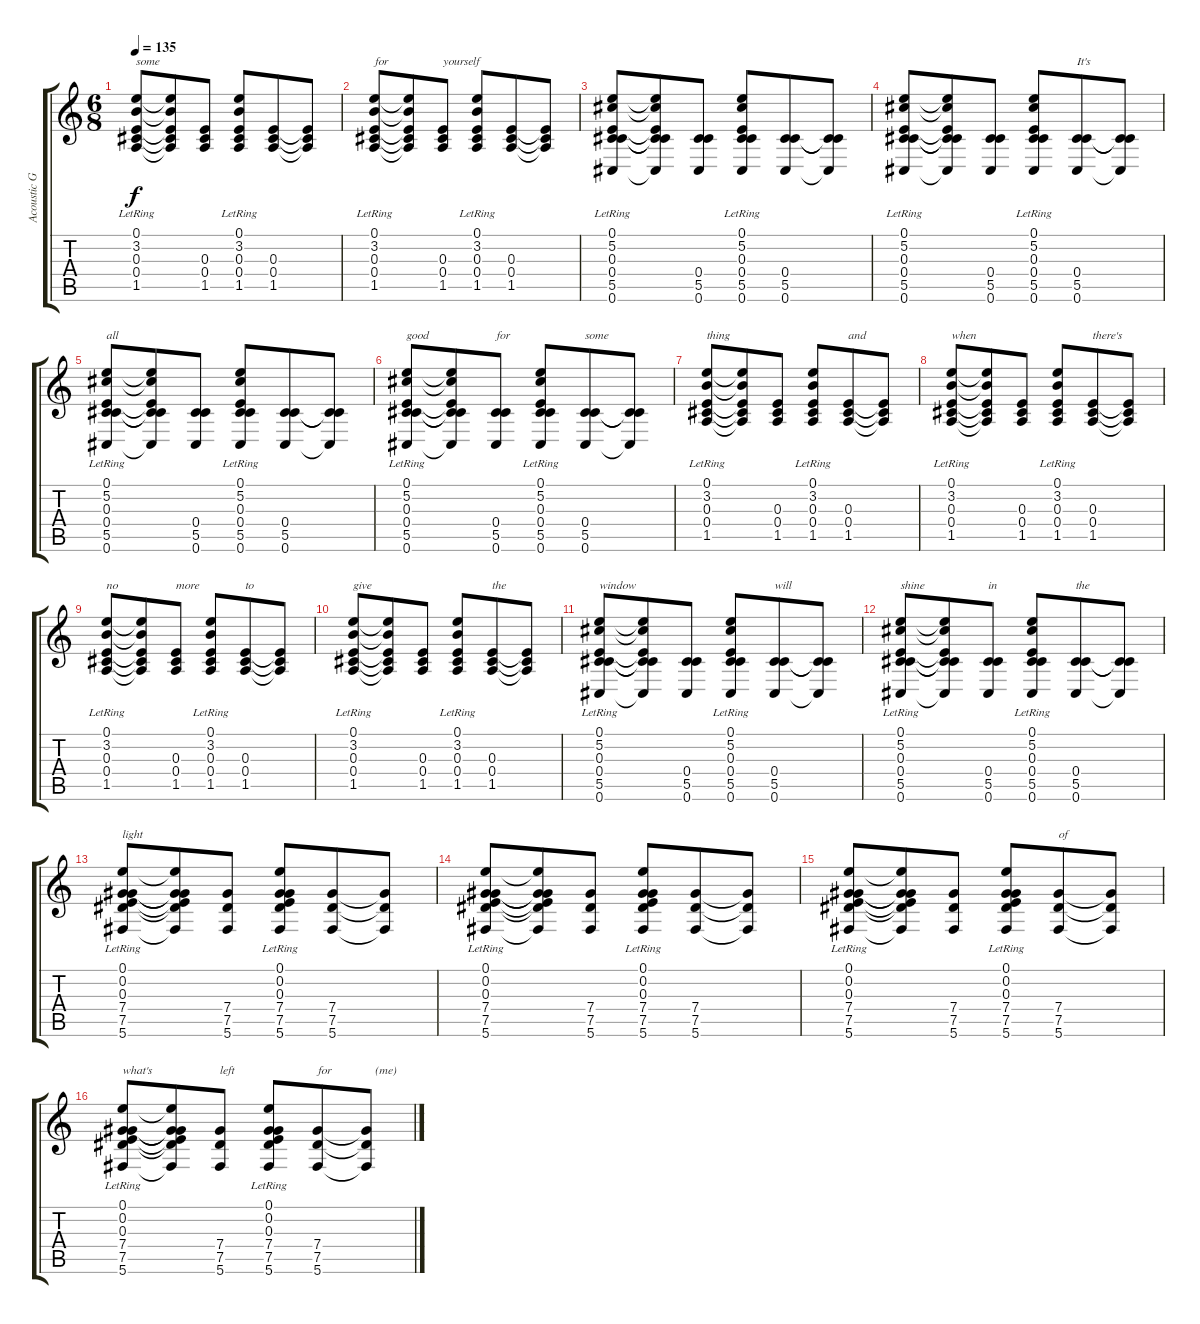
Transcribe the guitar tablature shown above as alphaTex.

\track ("Acoustic Guitar" "Acoustic G") {instrument acousticguitarsteel}
\staff {score tabs}
\tuning (E4 Ab3 E3 Db3 Ab2 Db2) {hide}
\ts (6 8)
\tempo 135
\clef g2
\ks c
(0.1{lr} 3.2{lr} 0.3 0.4 1.5).8{txt "some" dy f} (0.1{t} 3.2{t} 0.3{t} 0.4{t} 1.5{t}).8 (0.3 0.4 1.5).8 (0.1{lr} 3.2{lr} 0.3 0.4 1.5).8 (0.3 0.4 1.5).8 (0.3{t} 0.4{t} 1.5{t}).8 |
(0.1{lr} 3.2{lr} 0.3 0.4 1.5).8{txt "for"} (0.1{t} 3.2{t} 0.3{t} 0.4{t} 1.5{t}).8 (0.3 0.4 1.5).8{txt "yourself"} (0.1{lr} 3.2{lr} 0.3 0.4 1.5).8 (0.3 0.4 1.5).8 (0.3{t} 0.4{t} 1.5{t}).8 |
(0.1{lr} 5.2{lr} 0.3{lr} 0.4 5.5 0.6).8 (0.1{t} 5.2{t} 0.3{t} 0.4{t} 5.5{t} 0.6{t}).8 (0.4 5.5 0.6).8 (0.1{lr} 5.2{lr} 0.3{lr} 0.4 5.5 0.6).8 (0.4 5.5 0.6).8 (0.4{t} 5.5{t} 0.6{t}).8 |
(0.1{lr} 5.2{lr} 0.3{lr} 0.4 5.5 0.6).8 (0.1{t} 5.2{t} 0.3{t} 0.4{t} 5.5{t} 0.6{t}).8 (0.4 5.5 0.6).8 (0.1{lr} 5.2{lr} 0.3{lr} 0.4 5.5 0.6).8 (0.4 5.5 0.6).8{txt "It's"} (0.4{t} 5.5{t} 0.6{t}).8 |
(0.1{lr} 5.2{lr} 0.3{lr} 0.4 5.5 0.6).8{txt "all"} (0.1{t} 5.2{t} 0.3{t} 0.4{t} 5.5{t} 0.6{t}).8 (0.4 5.5 0.6).8 (0.1{lr} 5.2{lr} 0.3{lr} 0.4 5.5 0.6).8 (0.4 5.5 0.6).8 (0.4{t} 5.5{t} 0.6{t}).8 |
(0.1{lr} 5.2{lr} 0.3{lr} 0.4 5.5 0.6).8{txt "good"} (0.1{t} 5.2{t} 0.3{t} 0.4{t} 5.5{t} 0.6{t}).8 (0.4 5.5 0.6).8{txt "for"} (0.1{lr} 5.2{lr} 0.3{lr} 0.4 5.5 0.6).8 (0.4 5.5 0.6).8{txt "some"} (0.4{t} 5.5{t} 0.6{t}).8 |
(0.1{lr} 3.2{lr} 0.3 0.4 1.5).8{txt "thing"} (0.1{t} 3.2{t} 0.3{t} 0.4{t} 1.5{t}).8 (0.3 0.4 1.5).8 (0.1{lr} 3.2{lr} 0.3 0.4 1.5).8 (0.3 0.4 1.5).8{txt "and"} (0.3{t} 0.4{t} 1.5{t}).8 |
(0.1{lr} 3.2{lr} 0.3 0.4 1.5).8{txt "when"} (0.1{t} 3.2{t} 0.3{t} 0.4{t} 1.5{t}).8 (0.3 0.4 1.5).8 (0.1{lr} 3.2{lr} 0.3 0.4 1.5).8 (0.3 0.4 1.5).8{txt "there's"} (0.3{t} 0.4{t} 1.5{t}).8 |
(0.1{lr} 3.2{lr} 0.3 0.4 1.5).8{txt "no"} (0.1{t} 3.2{t} 0.3{t} 0.4{t} 1.5{t}).8 (0.3 0.4 1.5).8{txt "more"} (0.1{lr} 3.2{lr} 0.3 0.4 1.5).8 (0.3 0.4 1.5).8{txt "to"} (0.3{t} 0.4{t} 1.5{t}).8 |
(0.1{lr} 3.2{lr} 0.3 0.4 1.5).8{txt "give"} (0.1{t} 3.2{t} 0.3{t} 0.4{t} 1.5{t}).8 (0.3 0.4 1.5).8 (0.1{lr} 3.2{lr} 0.3 0.4 1.5).8 (0.3 0.4 1.5).8{txt "the"} (0.3{t} 0.4{t} 1.5{t}).8 |
(0.1{lr} 5.2{lr} 0.3 0.4 5.5 0.6).8{txt "window"} (0.1{t} 5.2{t} 0.3{t} 0.4{t} 5.5{t} 0.6{t}).8 (0.4 5.5 0.6).8 (0.1{lr} 5.2{lr} 0.3 0.4 5.5 0.6).8 (0.4 5.5 0.6).8{txt "will"} (0.4{t} 5.5{t} 0.6{t}).8 |
(0.1{lr} 5.2{lr} 0.3 0.4 5.5 0.6).8{txt "shine"} (0.1{t} 5.2{t} 0.3{t} 0.4{t} 5.5{t} 0.6{t}).8 (0.4 5.5 0.6).8{txt "in"} (0.1{lr} 5.2{lr} 0.3 0.4 5.5 0.6).8 (0.4 5.5 0.6).8{txt "the"} (0.4{t} 5.5{t} 0.6{t}).8 |
(0.1{lr} 0.2{lr} 0.3{lr} 7.4 7.5 5.6).8{txt "light"} (0.1{t} 0.2{t} 0.3{t} 7.4{t} 7.5{t} 5.6{t}).8 (7.4 7.5 5.6).8 (0.1{lr} 0.2{lr} 0.3{lr} 7.4 7.5 5.6).8 (7.4 7.5 5.6).8 (7.4{t} 7.5{t} 5.6{t}).8 |
(0.1{lr} 0.2{lr} 0.3{lr} 7.4 7.5 5.6).8 (0.1{t} 0.2{t} 0.3{t} 7.4{t} 7.5{t} 5.6{t}).8 (7.4 7.5 5.6).8 (0.1{lr} 0.2{lr} 0.3{lr} 7.4 7.5 5.6).8 (7.4 7.5 5.6).8 (7.4{t} 7.5{t} 5.6{t}).8 |
(0.1{lr} 0.2{lr} 0.3{lr} 7.4 7.5 5.6).8 (0.1{t} 0.2{t} 0.3{t} 7.4{t} 7.5{t} 5.6{t}).8 (7.4 7.5 5.6).8 (0.1{lr} 0.2{lr} 0.3{lr} 7.4 7.5 5.6).8 (7.4 7.5 5.6).8{txt "of"} (7.4{t} 7.5{t} 5.6{t}).8 |
(0.1{lr} 0.2{lr} 0.3{lr} 7.4 7.5 5.6).8{txt "what's"} (0.1{t} 0.2{t} 0.3{t} 7.4{t} 7.5{t} 5.6{t}).8 (7.4 7.5 5.6).8{txt "left"} (0.1{lr} 0.2{lr} 0.3{lr} 7.4 7.5 5.6).8 (7.4 7.5 5.6).8{txt "for"} (7.4{t} 7.5{t} 5.6{t}).8{txt "   (me)"}
